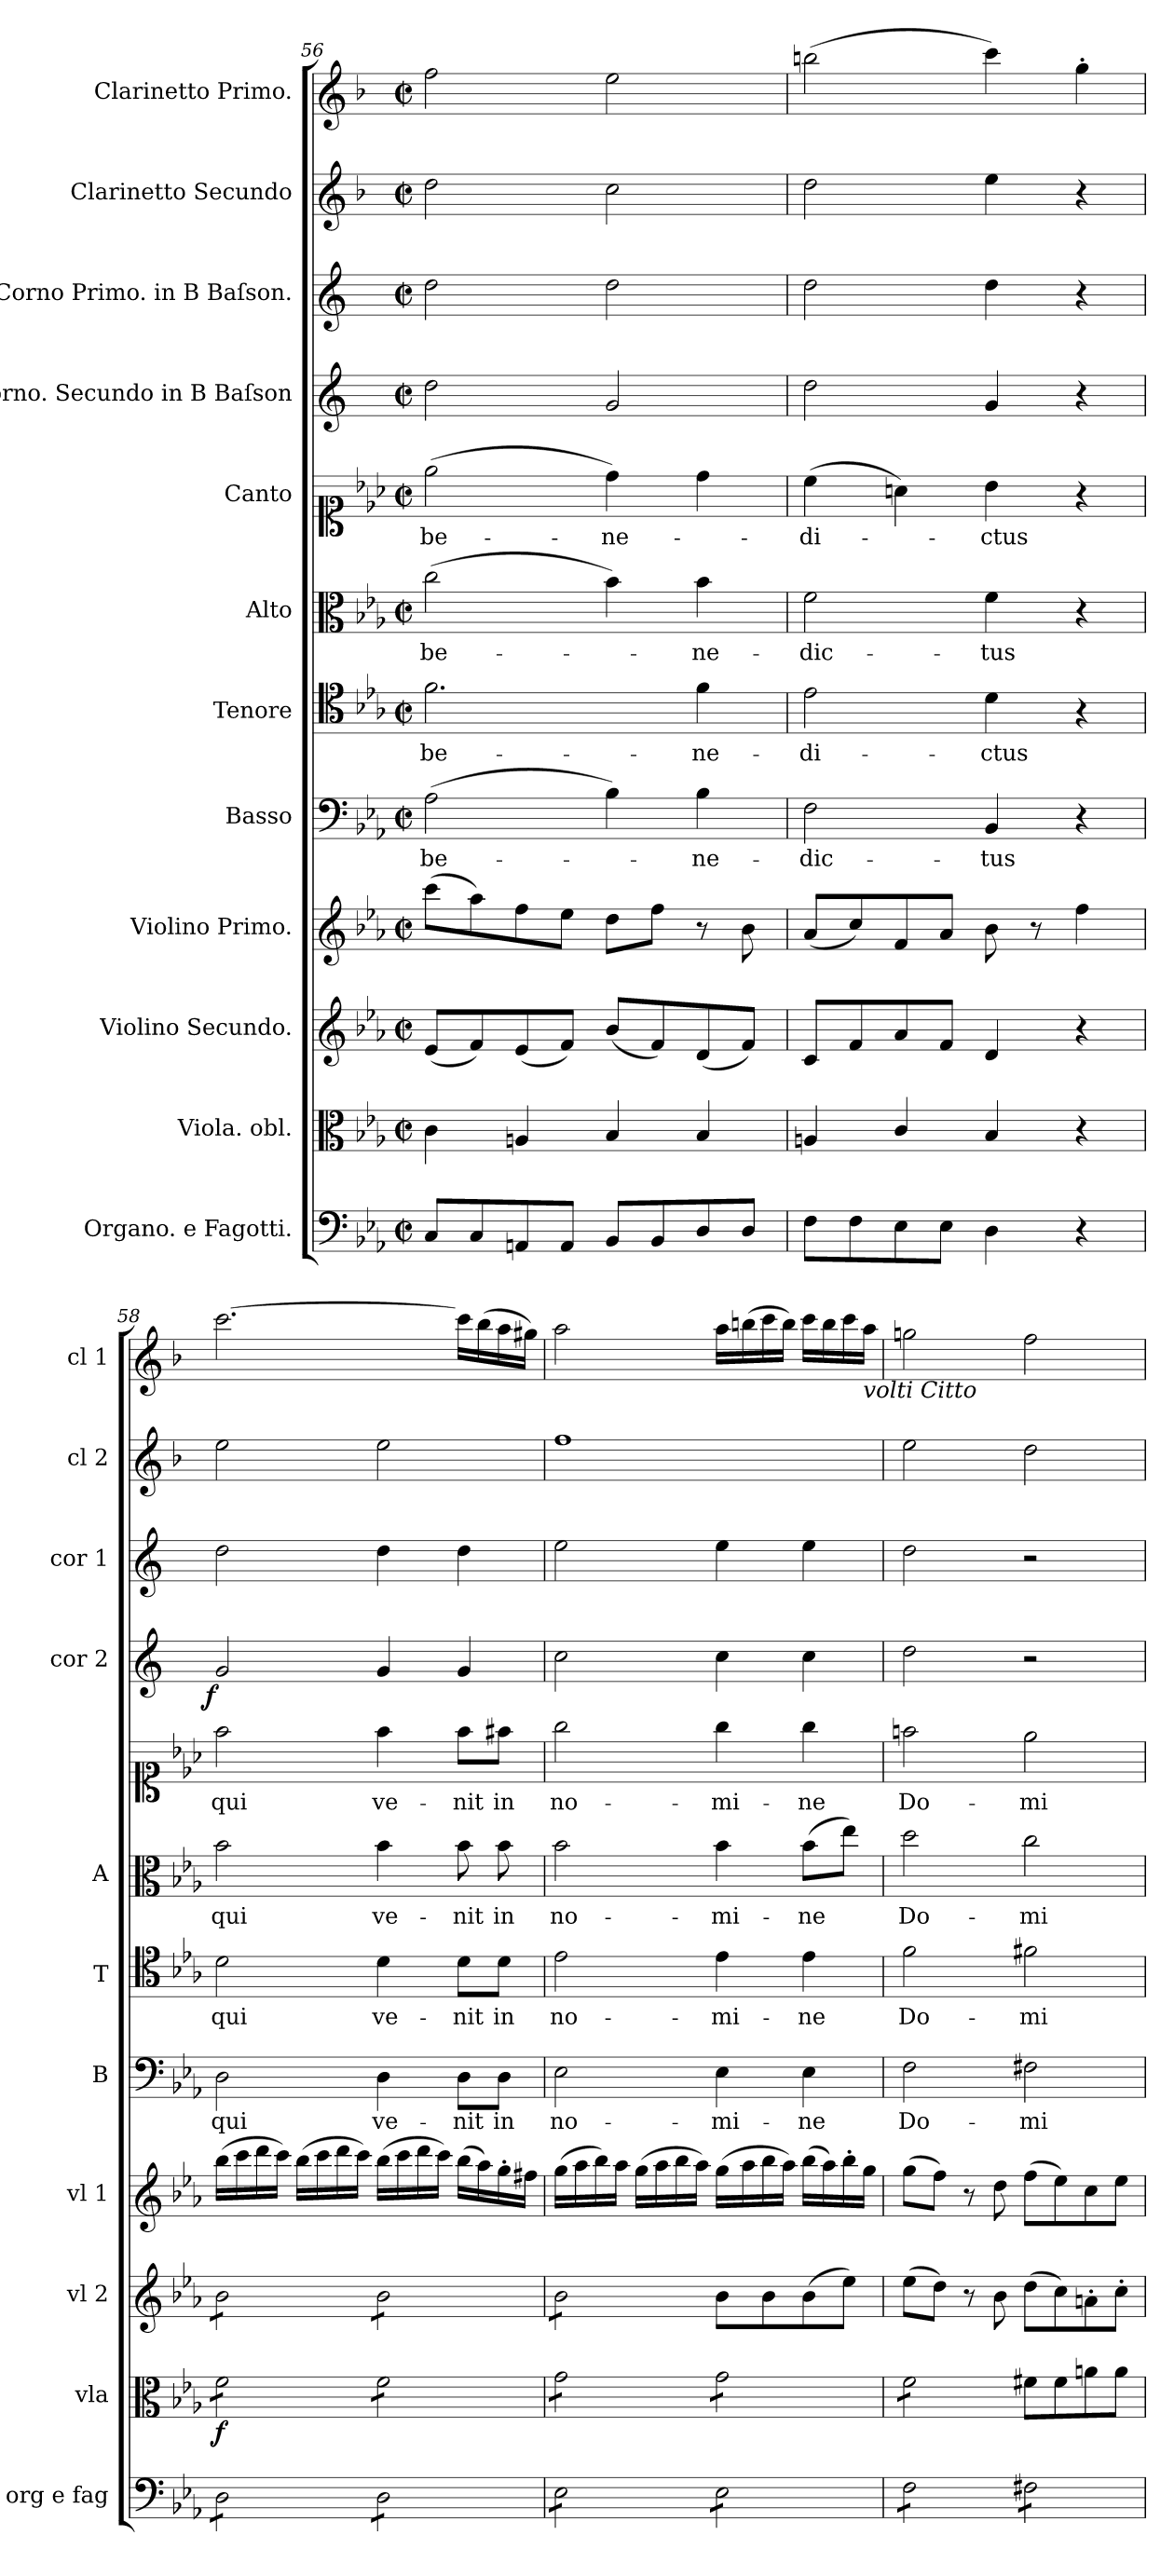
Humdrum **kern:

**kern	**dynam	**kern	**dynam	**kern	**dynam	**kern	**dynam	**kern	**text	**kern	**text	**kern	**text	**kern	**text	**kern	**dynam	**kern	**dynam	**kern	**kern
*part12	*part12	*part11	*part11	*part10	*part10	*part9	*part9	*part8	*part8	*part7	*part7	*part6	*part6	*part5	*part5	*part4	*part4	*part3	*part3	*part2	*part1
*staff12	*staff12	*staff11	*staff11	*staff10	*staff10	*staff9	*staff9	*staff8	*staff8	*staff7	*staff7	*staff6	*staff6	*staff5	*staff5	*staff4	*staff4	*staff3	*staff3	*staff2	*staff1
*I"Organo. e Fagotti.	*	*I"Viola. obl.	*	*I"Violino Secundo.	*	*I"Violino Primo.	*	*I"Basso	*	*I"Tenore	*	*I"Alto	*	*I"Canto	*	*I"Corno. Secundo in B Baſson	*	*I"Corno Primo. in B Baſson.	*	*I"Clarinetto Secundo	*I"Clarinetto Primo.
*I'org e fag	*	*I'vla	*	*I'vl 2	*	*I'vl 1	*	*I'B	*	*I'T	*	*I'A	*	*	*	*I'cor 2	*	*I'cor 1	*	*I'cl 2	*I'cl 1
*clefF4	*	*clefC3	*	*clefG2	*	*clefG2	*	*clefF4	*	*clefC4	*	*clefC3	*	*clefC1	*	*clefG2	*	*clefG2	*	*clefG2	*clefG2
*	*	*	*	*	*	*	*	*	*	*	*	*	*	*	*	*ITrd-2c-3	*	*ITrd-2c-3	*	*ITrd1c2	*ITrd1c2
*k[b-e-a-]	*	*k[b-e-a-]	*	*k[b-e-a-]	*	*k[b-e-a-]	*	*k[b-e-a-]	*	*k[b-e-a-]	*	*k[b-e-a-]	*	*k[b-e-a-]	*	*k[b-e-a-]	*	*k[b-e-a-]	*	*k[b-e-a-]	*k[b-e-a-]
*E-:	*	*E-:	*	*E-:	*	*E-:	*	*E-:	*	*E-:	*	*E-:	*	*E-:	*	*	*	*	*	*E-:	*E-:
*M2/2	*	*M2/2	*	*M2/2	*	*M2/2	*	*M2/2	*	*M2/2	*	*M2/2	*	*M2/2	*	*M2/2	*	*M2/2	*	*M2/2	*M2/2
*met(c|)	*	*met(c|)	*	*met(c|)	*	*met(c|)	*	*met(c|)	*	*met(c|)	*	*met(c|)	*	*met(c|)	*	*met(c|)	*	*met(c|)	*	*met(c|)	*met(c|)
=56	=56	=56	=56	=56	=56	=56	=56	=56	=56	=56	=56	=56	=56	=56	=56	=56	=56	=56	=56	=56	=56
8C/L	.	4c\	.	(8e-/L	.	(8ccc\L	.	(2A-\	be-	2.f\	be-	(2cc\	be-	(2ee-\	be-	2ff\	.	2ff\	.	2cc\	2ee-\
8C/	.	.	.	8f/)	.	8aa-\)	.	.	.	.	.	.	.	.	.	.	.	.	.	.	.
8AAn/	.	4An/	.	(8e-/	.	8ff\	.	.	.	.	.	.	.	.	.	.	.	.	.	.	.
8AA/J	.	.	.	8f/J)	.	8ee-\J	.	.	.	.	.	.	.	.	.	.	.	.	.	.	.
8BB-/L	.	4B-/	.	(8b-/L	.	8dd\L	.	4B-\)	.	.	.	4b-\)	.	4dd\)	-ne-	2b-/	.	2ff\	.	2b-\	2dd\
8BB-/	.	.	.	8f/)	.	8ff\J	.	.	.	.	.	.	.	.	.	.	.	.	.	.	.
8D/	.	4B-/	.	(8d/	.	8r	.	4B-\	-ne-	4f\	-ne-	4b-\	-ne-	4dd\	.	.	.	.	.	.	.
8D/J	.	.	.	8f/J)	.	8b-\	.	.	.	.	.	.	.	.	.	.	.	.	.	.	.
=57	=57	=57	=57	=57	=57	=57	=57	=57	=57	=57	=57	=57	=57	=57	=57	=57	=57	=57	=57	=57	=57
8F\L	.	4An/	.	8c/L	.	(8a-/L	.	2F\	-dic-	2e-\	-di-	2f\	-dic-	(4cc\	-di-	2ff\	.	2ff\	.	2cc\	(2aan\
8F\	.	.	.	8f/	.	8cc/)	.	.	.	.	.	.	.	.	.	.	.	.	.	.	.
8E-\	.	4c/	.	8a-/	.	8f/	.	.	.	.	.	.	.	4an\)	.	.	.	.	.	.	.
8E-\J	.	.	.	8f/J	.	8a-/J	.	.	.	.	.	.	.	.	.	.	.	.	.	.	.
4D\	.	4B-/	.	4d/	.	8b-\	.	4BB-/	-tus	4d\	-ctus	4f\	-tus	4b-\	-ctus	4b-/	.	4ff\	.	4dd\	4bb-\)
.	.	.	.	.	.	8r	.	.	.	.	.	.	.	.	.	.	.	.	.	.	.
4r	.	4r	.	4r	.	4ff\	.	4r	.	4r	.	4r	.	4r	.	4r	.	4r	.	4r	4ff'\
=58	=58	=58	=58	=58	=58	=58	=58	=58	=58	=58	=58	=58	=58	=58	=58	=58	=58	=58	=58	=58	=58
!	!	!	!	!	!LO:DY:a	!	!	!	!	!	!	!	!	!	!	!	!LO:DY:rj	!	!	!	!
*tremolo	*	*	*	*	*	*	*	*	*	*	*	*	*	*	*	*	*	*	*	*	*
*	*	*tremolo	*	*	*	*	*	*	*	*	*	*	*	*	*	*	*	*	*	*	*
*	*	*	*	*tremolo	*	*	*	*	*	*	*	*	*	*	*	*	*	*	*	*	*
8D\L	forto	8f\L	f	8b-\L	forte	(16bb-\LL	forto	2D\	qui	2d\	qui	2b-\	qui	2ff\	qui	2b-/	f	2ff\	forto	2dd\	[2.bb-\
.	.	.	.	.	.	16ccc\	.	.	.	.	.	.	.	.	.	.	.	.	.	.	.
8D\	.	8f\	.	8b-\	.	16ddd\	.	.	.	.	.	.	.	.	.	.	.	.	.	.	.
.	.	.	.	.	.	16ccc\JJ)	.	.	.	.	.	.	.	.	.	.	.	.	.	.	.
8D\	.	8f\	.	8b-\	.	(16bb-\LL	.	.	.	.	.	.	.	.	.	.	.	.	.	.	.
.	.	.	.	.	.	16ccc\	.	.	.	.	.	.	.	.	.	.	.	.	.	.	.
8D\J	.	8f\J	.	8b-\J	.	16ddd\	.	.	.	.	.	.	.	.	.	.	.	.	.	.	.
.	.	.	.	.	.	16ccc\JJ)	.	.	.	.	.	.	.	.	.	.	.	.	.	.	.
8D\L	.	8f\L	.	8b-\L	.	(16bb-\LL	.	4D\	ve-	4d\	ve-	4b-\	ve-	4ff\	ve-	4b-/	.	4ff\	.	2dd\	.
.	.	.	.	.	.	16ccc\	.	.	.	.	.	.	.	.	.	.	.	.	.	.	.
8D\	.	8f\	.	8b-\	.	16ddd\	.	.	.	.	.	.	.	.	.	.	.	.	.	.	.
.	.	.	.	.	.	16ccc\JJ)	.	.	.	.	.	.	.	.	.	.	.	.	.	.	.
8D\	.	8f\	.	8b-\	.	(16bb-\LL	.	8D\L	-nit	8d\L	-nit	8b-\	-nit	8ff\L	-nit	4b-/	.	4ff\	.	.	16bb-\LL]
.	.	.	.	.	.	16aa-\)	.	.	.	.	.	.	.	.	.	.	.	.	.	.	(16aa-\
8D\J	.	8f\J	.	8b-\J	.	16gg'\	.	8D\J	in	8d\J	in	8b-\	in	8ff#X\J	in	.	.	.	.	.	16gg\
.	.	.	.	.	.	16ff#X\JJ	.	.	.	.	.	.	.	.	.	.	.	.	.	.	16ff#X\JJ)
=59	=59	=59	=59	=59	=59	=59	=59	=59	=59	=59	=59	=59	=59	=59	=59	=59	=59	=59	=59	=59	=59
8E-\L	.	8g\L	.	8b-\L	.	(16gg\LL	.	2E-\	no-	2e-\	no-	2b-\	no-	2gg\	no-	2ee-\	.	2gg\	.	1ee-\	2gg\
.	.	.	.	.	.	16aa-\	.	.	.	.	.	.	.	.	.	.	.	.	.	.	.
8E-\	.	8g\	.	8b-\	.	16bb-\)	.	.	.	.	.	.	.	.	.	.	.	.	.	.	.
.	.	.	.	.	.	16aa-\JJ	.	.	.	.	.	.	.	.	.	.	.	.	.	.	.
8E-\	.	8g\	.	8b-\	.	(16gg\LL	.	.	.	.	.	.	.	.	.	.	.	.	.	.	.
.	.	.	.	.	.	16aa-\	.	.	.	.	.	.	.	.	.	.	.	.	.	.	.
8E-\J	.	8g\J	.	8b-\J	.	16bb-\	.	.	.	.	.	.	.	.	.	.	.	.	.	.	.
*	*	*	*	*Xtremolo	*	*	*	*	*	*	*	*	*	*	*	*	*	*	*	*	*
.	.	.	.	.	.	16aa-\JJ)	.	.	.	.	.	.	.	.	.	.	.	.	.	.	.
8E-\L	.	8g\L	.	8b-\L	.	(16gg\LL	.	4E-\	-mi-	4e-\	-mi-	4b-\	-mi-	4gg\	-mi-	4ee-\	.	4gg\	.	.	16gg\LL
.	.	.	.	.	.	16aa-\	.	.	.	.	.	.	.	.	.	.	.	.	.	.	(16aan\
8E-\	.	8g\	.	8b-\	.	16bb-\	.	.	.	.	.	.	.	.	.	.	.	.	.	.	16bb-\
.	.	.	.	.	.	16aa-\JJ)	.	.	.	.	.	.	.	.	.	.	.	.	.	.	16aa\JJ)
8E-\	.	8g\	.	(8b-\	.	(16bb-\LL	.	4E-\	-ne	4e-\	-ne	(8b-\L	-ne	4gg\	-ne	4ee-\	.	4gg\	.	.	16bb-\LL
.	.	.	.	.	.	16aa-\)	.	.	.	.	.	.	.	.	.	.	.	.	.	.	16aa\
8E-\J	.	8g\J	.	8ee-\J)	.	16bb-'\	.	.	.	.	.	8ee-\J)	.	.	.	.	.	.	.	.	16bb-\
!	!	!	!	!	!	!	!	!	!	!	!	!	!	!	!	!	!	!	!	!	!LO:TX:b:i:t=volti Citto
.	.	.	.	.	.	16gg\JJ	.	.	.	.	.	.	.	.	.	.	.	.	.	.	16gg\JJ
=60	=60	=60	=60	=60	=60	=60	=60	=60	=60	=60	=60	=60	=60	=60	=60	=60	=60	=60	=60	=60	=60
8F\L	.	8f\L	.	(8ee-\L	.	(8gg\L	.	2F\	Do-	2f\	Do-	2dd\	Do-	2ffn\	Do-	2ff\	.	2ff\	.	2dd\	2ffn\
8F\	.	8f\	.	8dd\J)	.	8ff\J)	.	.	.	.	.	.	.	.	.	.	.	.	.	.	.
8F\	.	8f\	.	8r	.	8r	.	.	.	.	.	.	.	.	.	.	.	.	.	.	.
8F\J	.	8f\J	.	8b-\	.	8dd\	.	.	.	.	.	.	.	.	.	.	.	.	.	.	.
*	*	*Xtremolo	*	*	*	*	*	*	*	*	*	*	*	*	*	*	*	*	*	*	*
8F#X\L	.	8f#X\L	.	(8dd\L	.	(8ff\L	.	2F#X\	-mi-	2f#X\	-mi-	2cc\	-mi-	2ee-\	-mi-	2r	.	2r	.	2cc\	2ee-\
8F#X\	.	8f#\	.	8cc\)	.	8ee-\)	.	.	.	.	.	.	.	.	.	.	.	.	.	.	.
8F#X\	.	8an\	.	8an'\	.	8cc\	.	.	.	.	.	.	.	.	.	.	.	.	.	.	.
8F#X\J	.	8a\J	.	8cc'\J	.	8ee-\J	.	.	.	.	.	.	.	.	.	.	.	.	.	.	.
*Xtremolo	*	*	*	*	*	*	*	*	*	*	*	*	*	*	*	*	*	*	*	*	*
=	=	=	=	=	=	=	=	=	=	=	=	=	=	=	=	=	=	=	=	=	=
*-	*-	*-	*-	*-	*-	*-	*-	*-	*-	*-	*-	*-	*-	*-	*-	*-	*-	*-	*-	*-	*-
